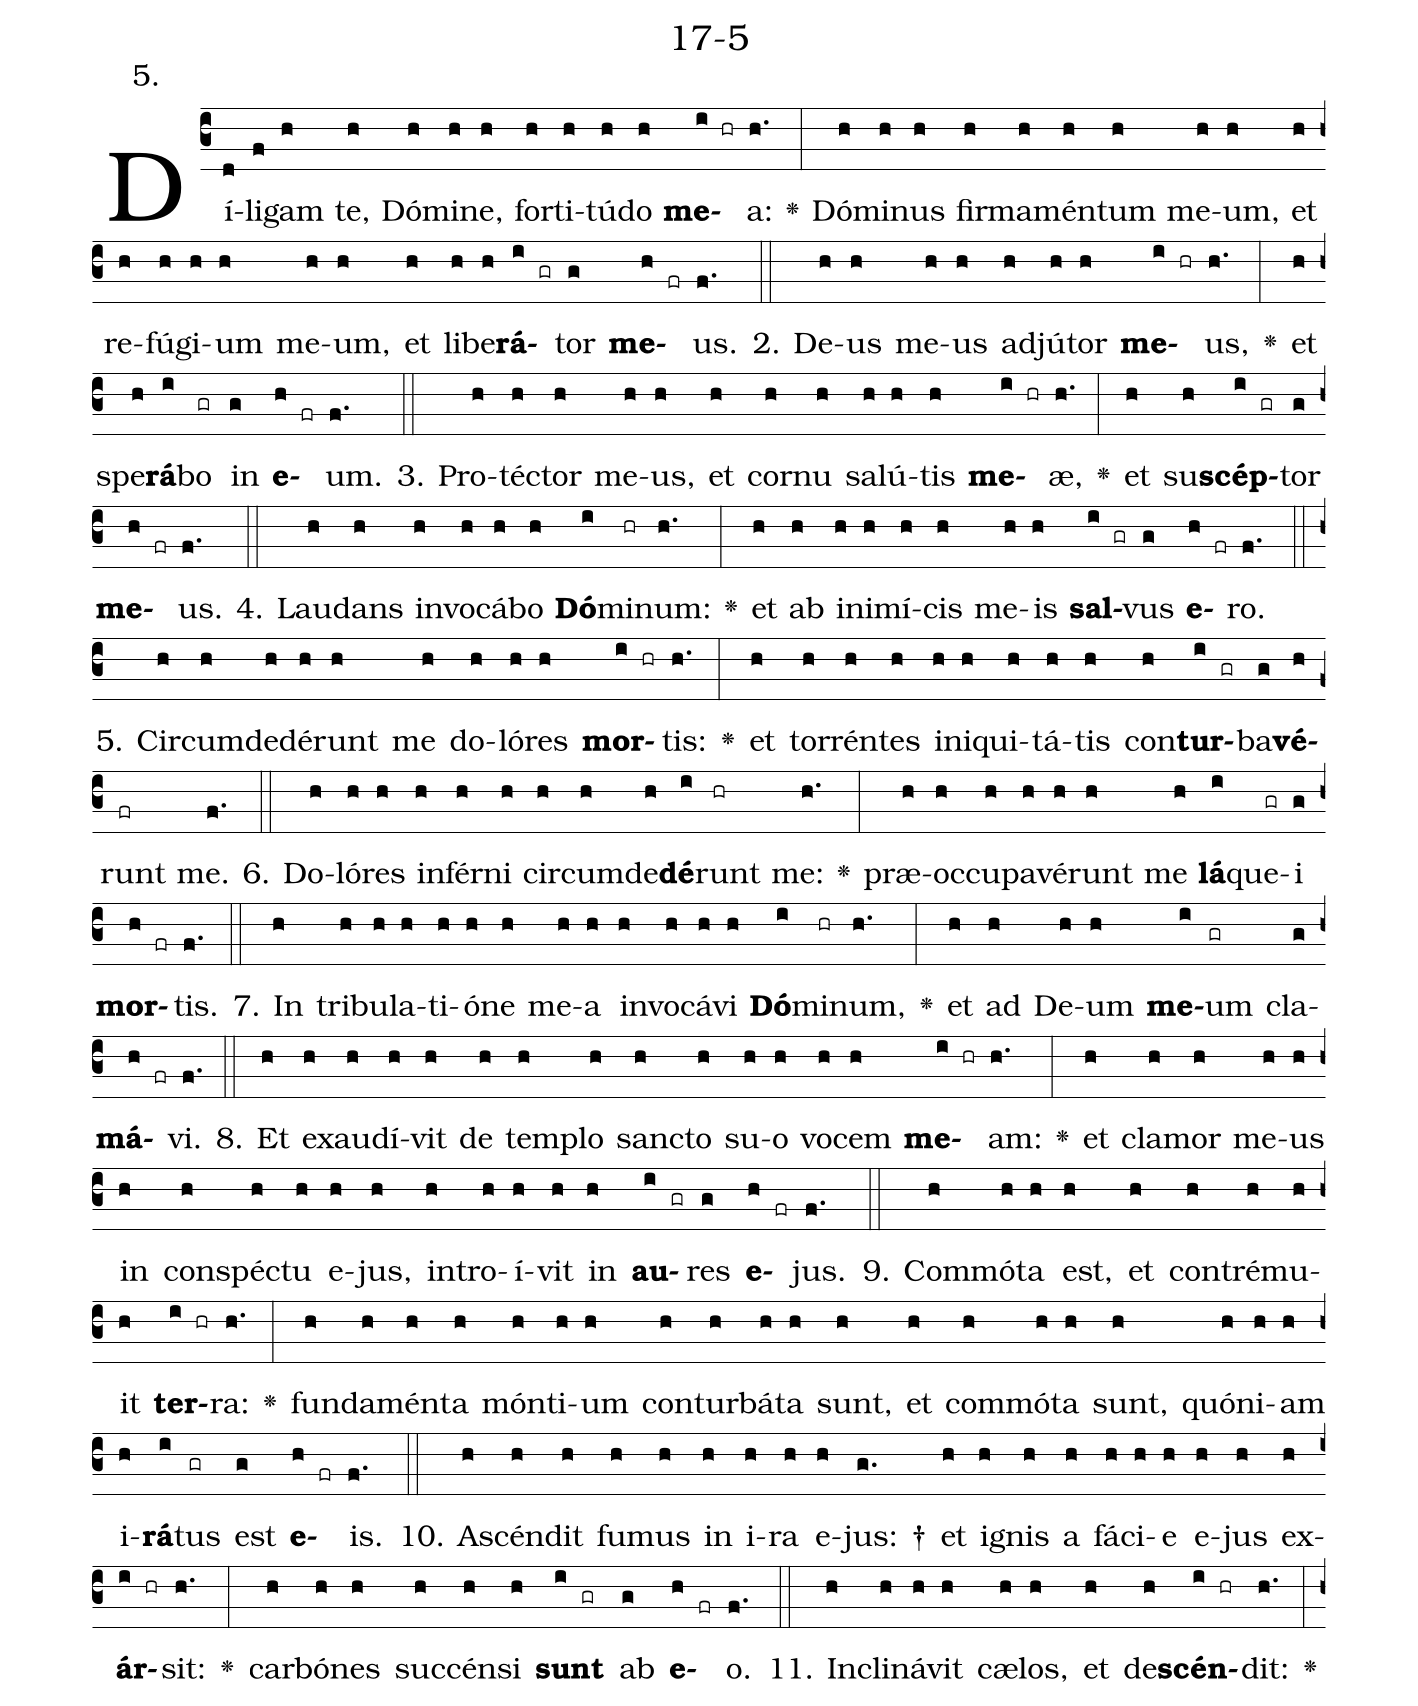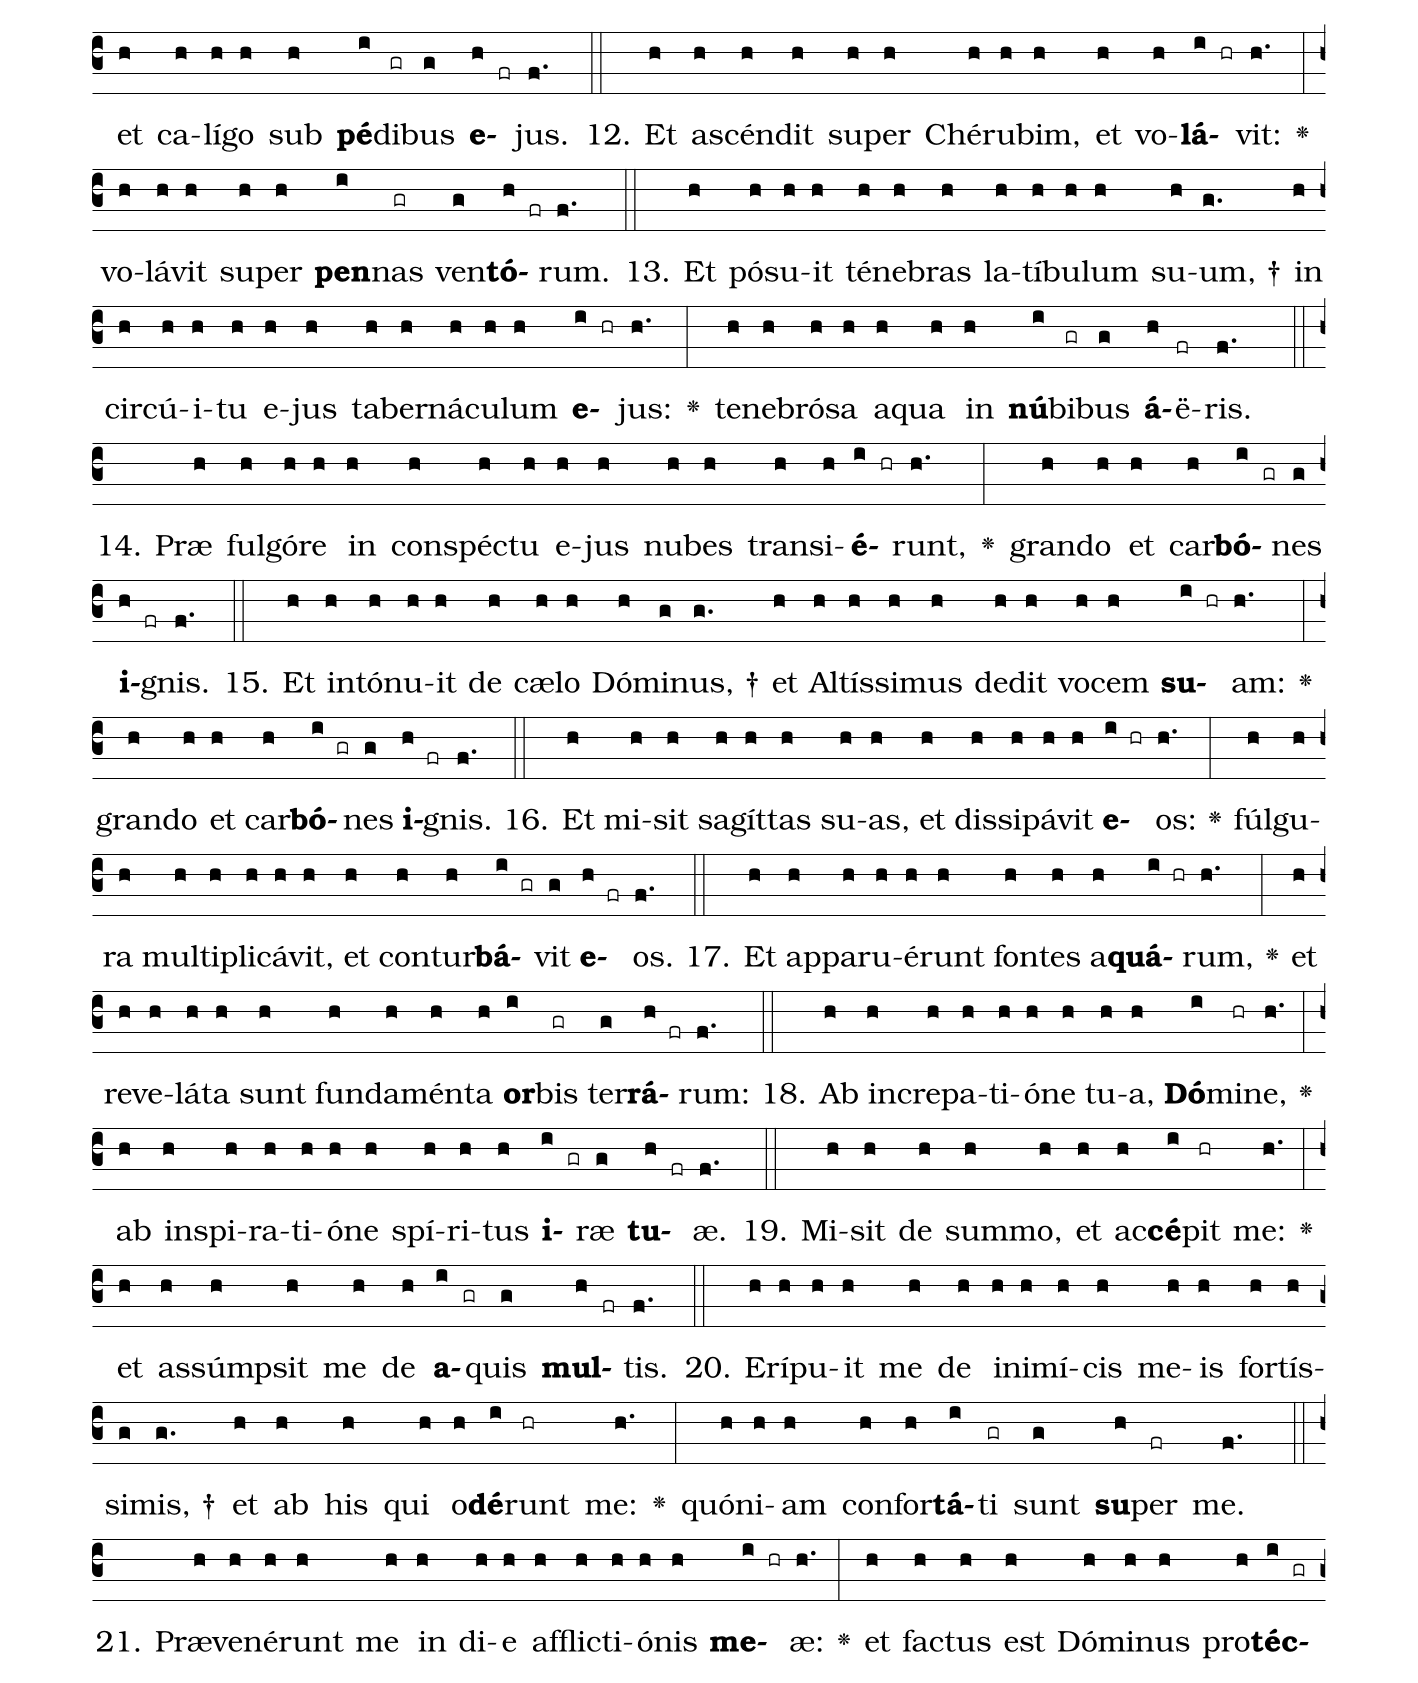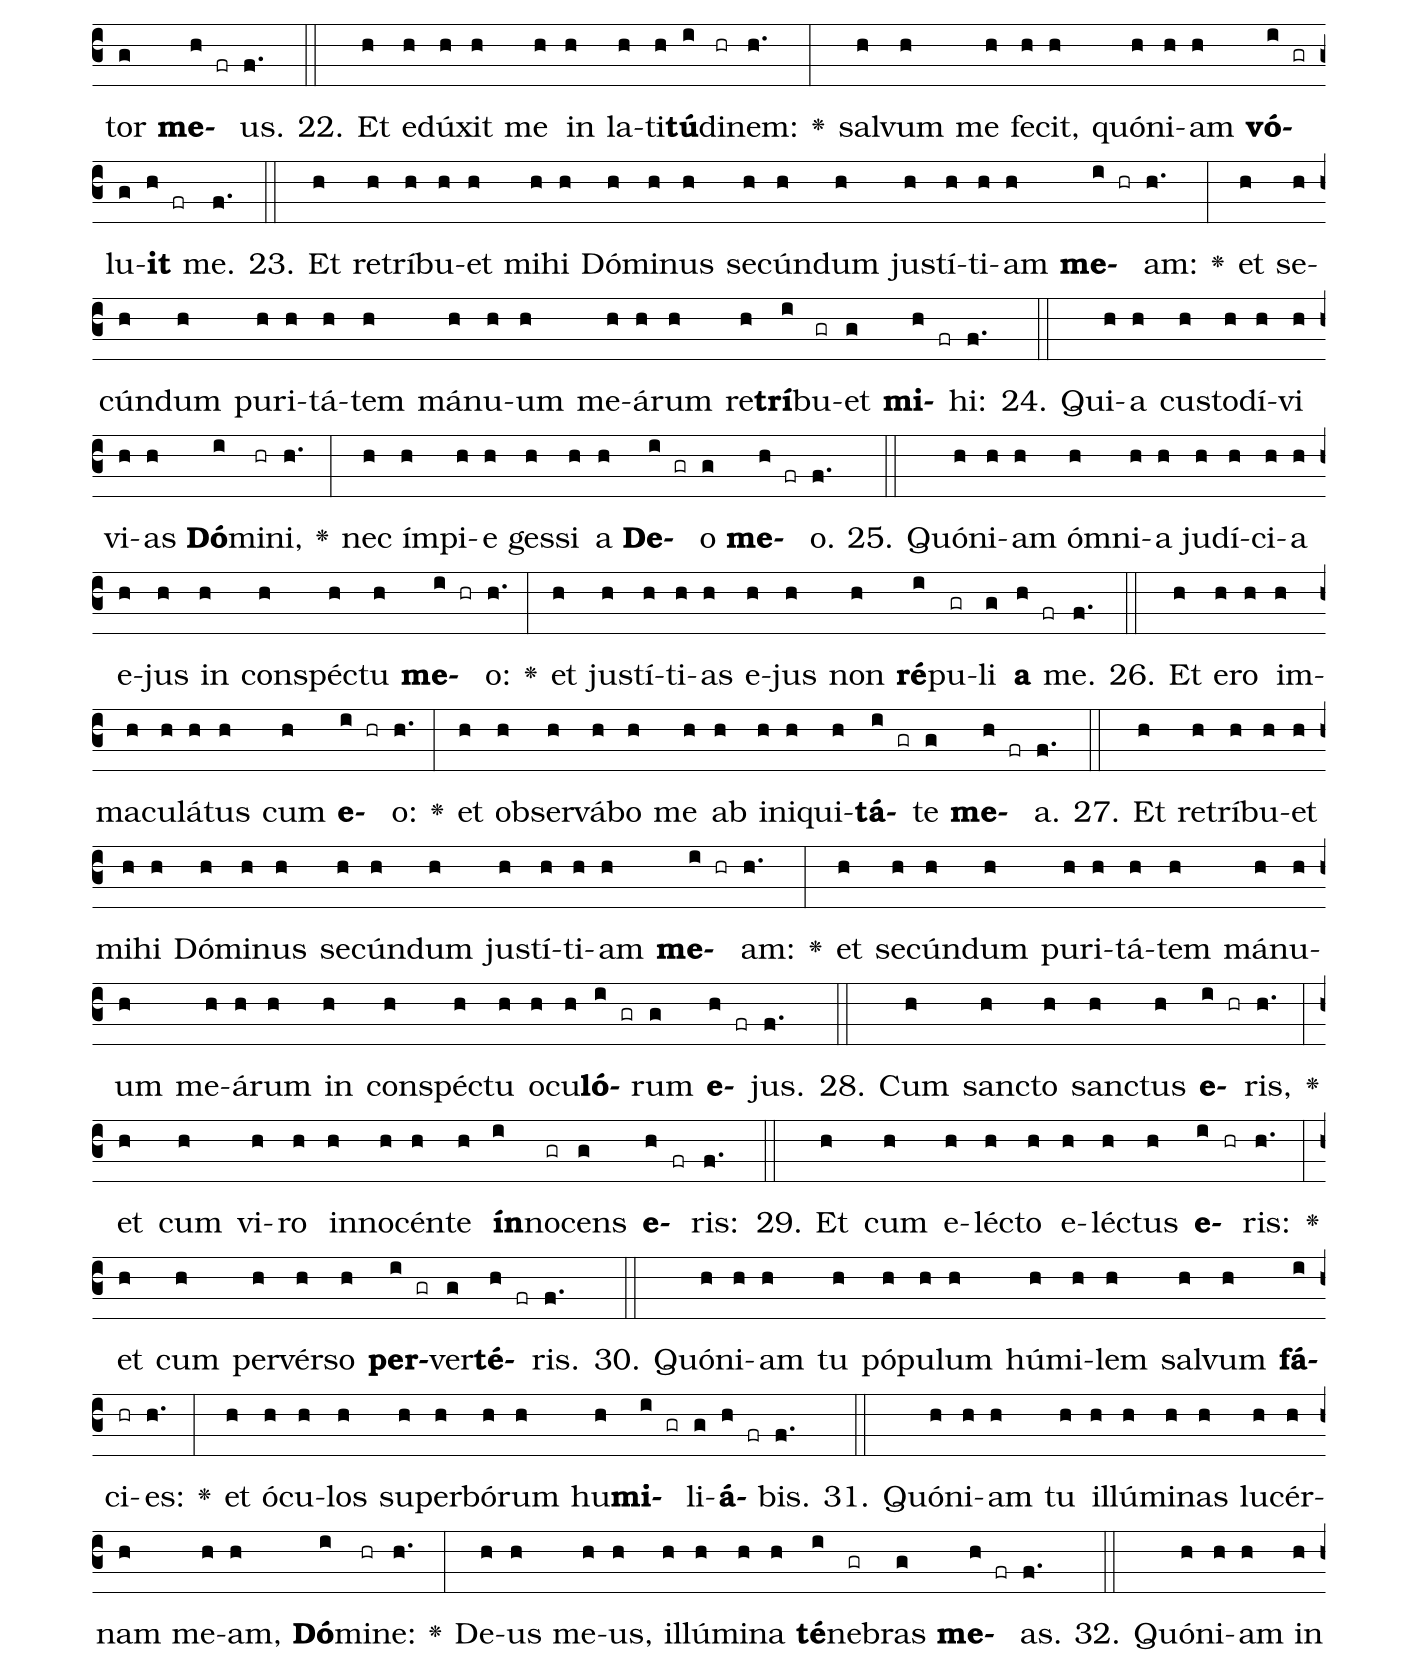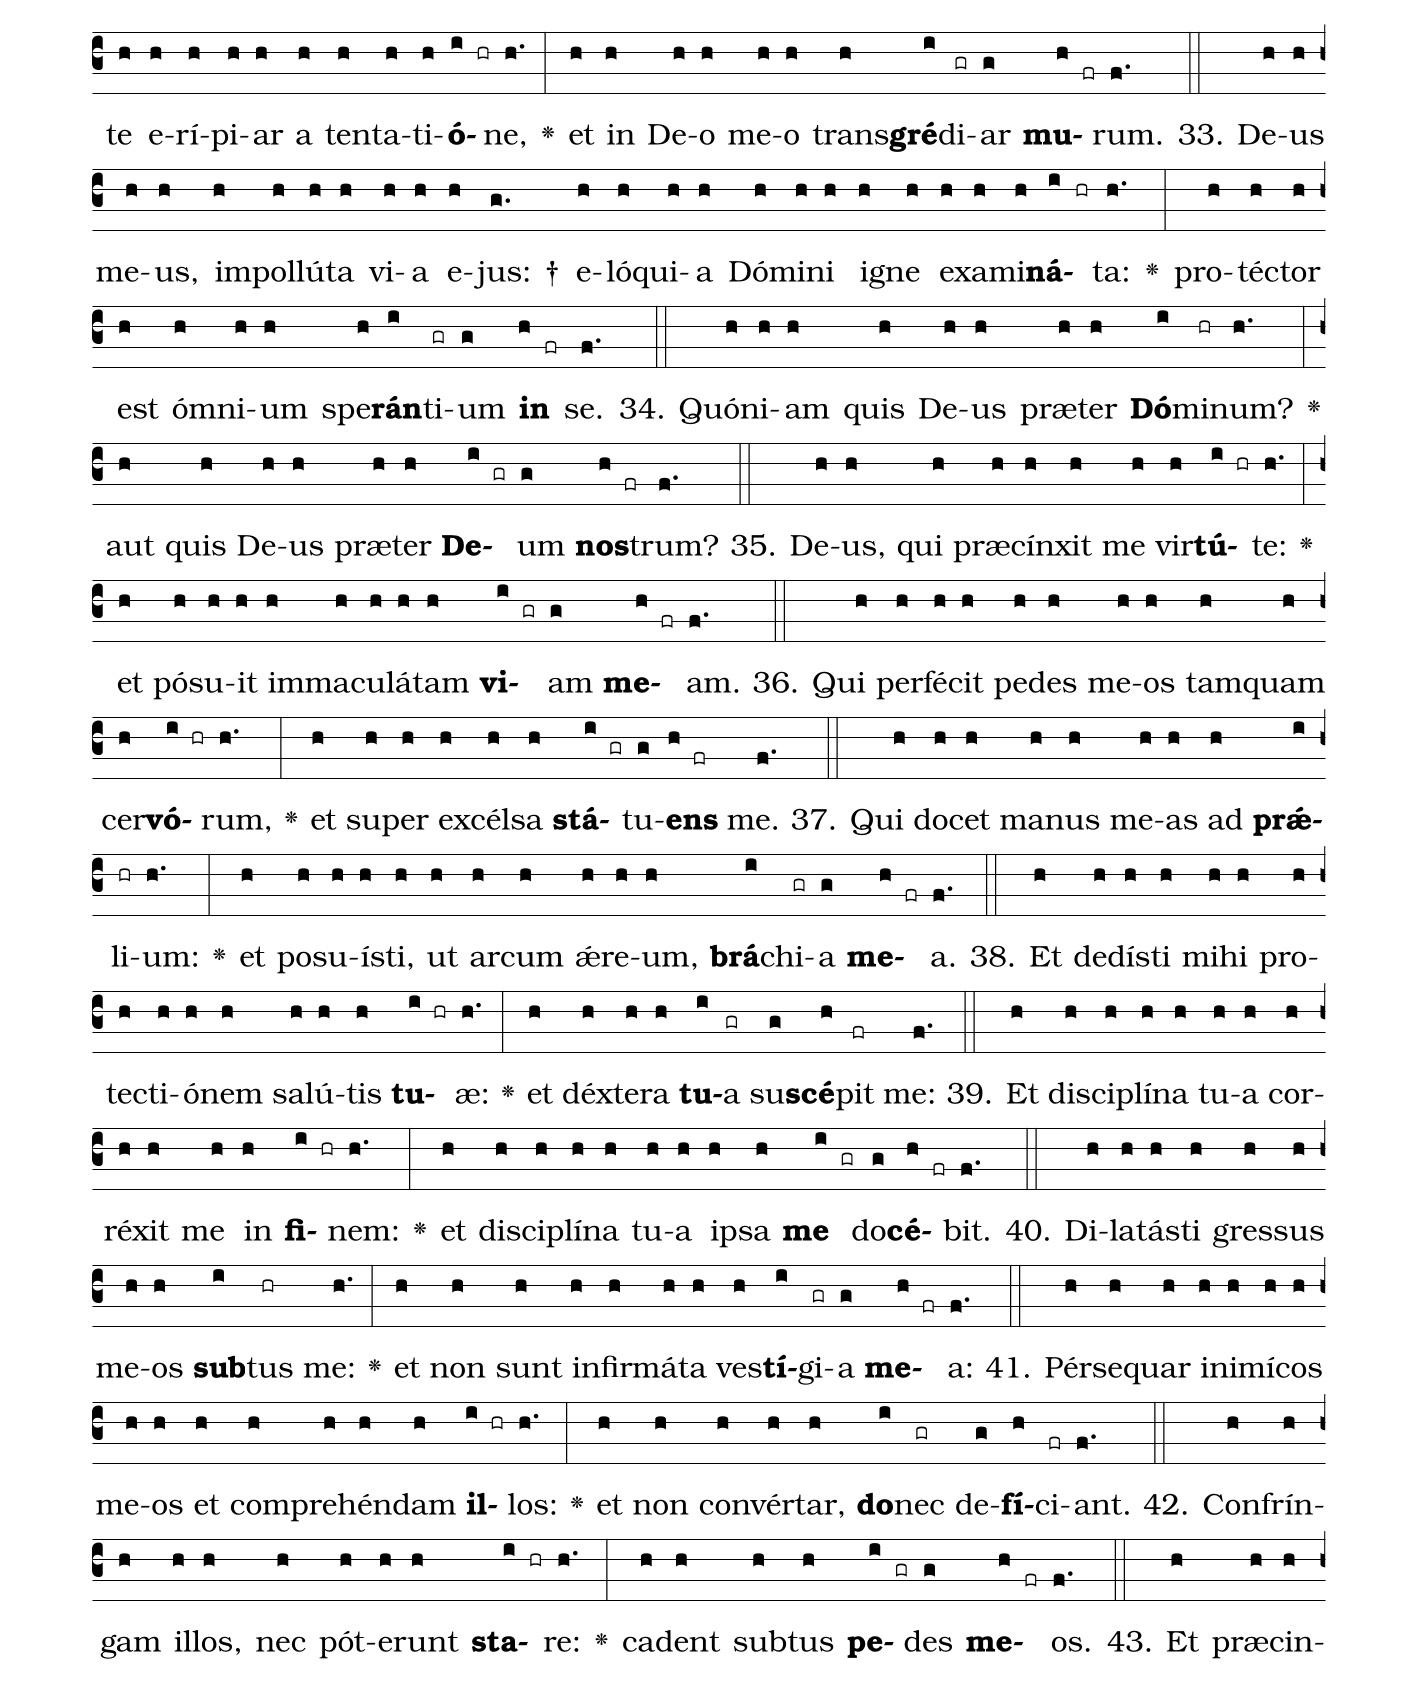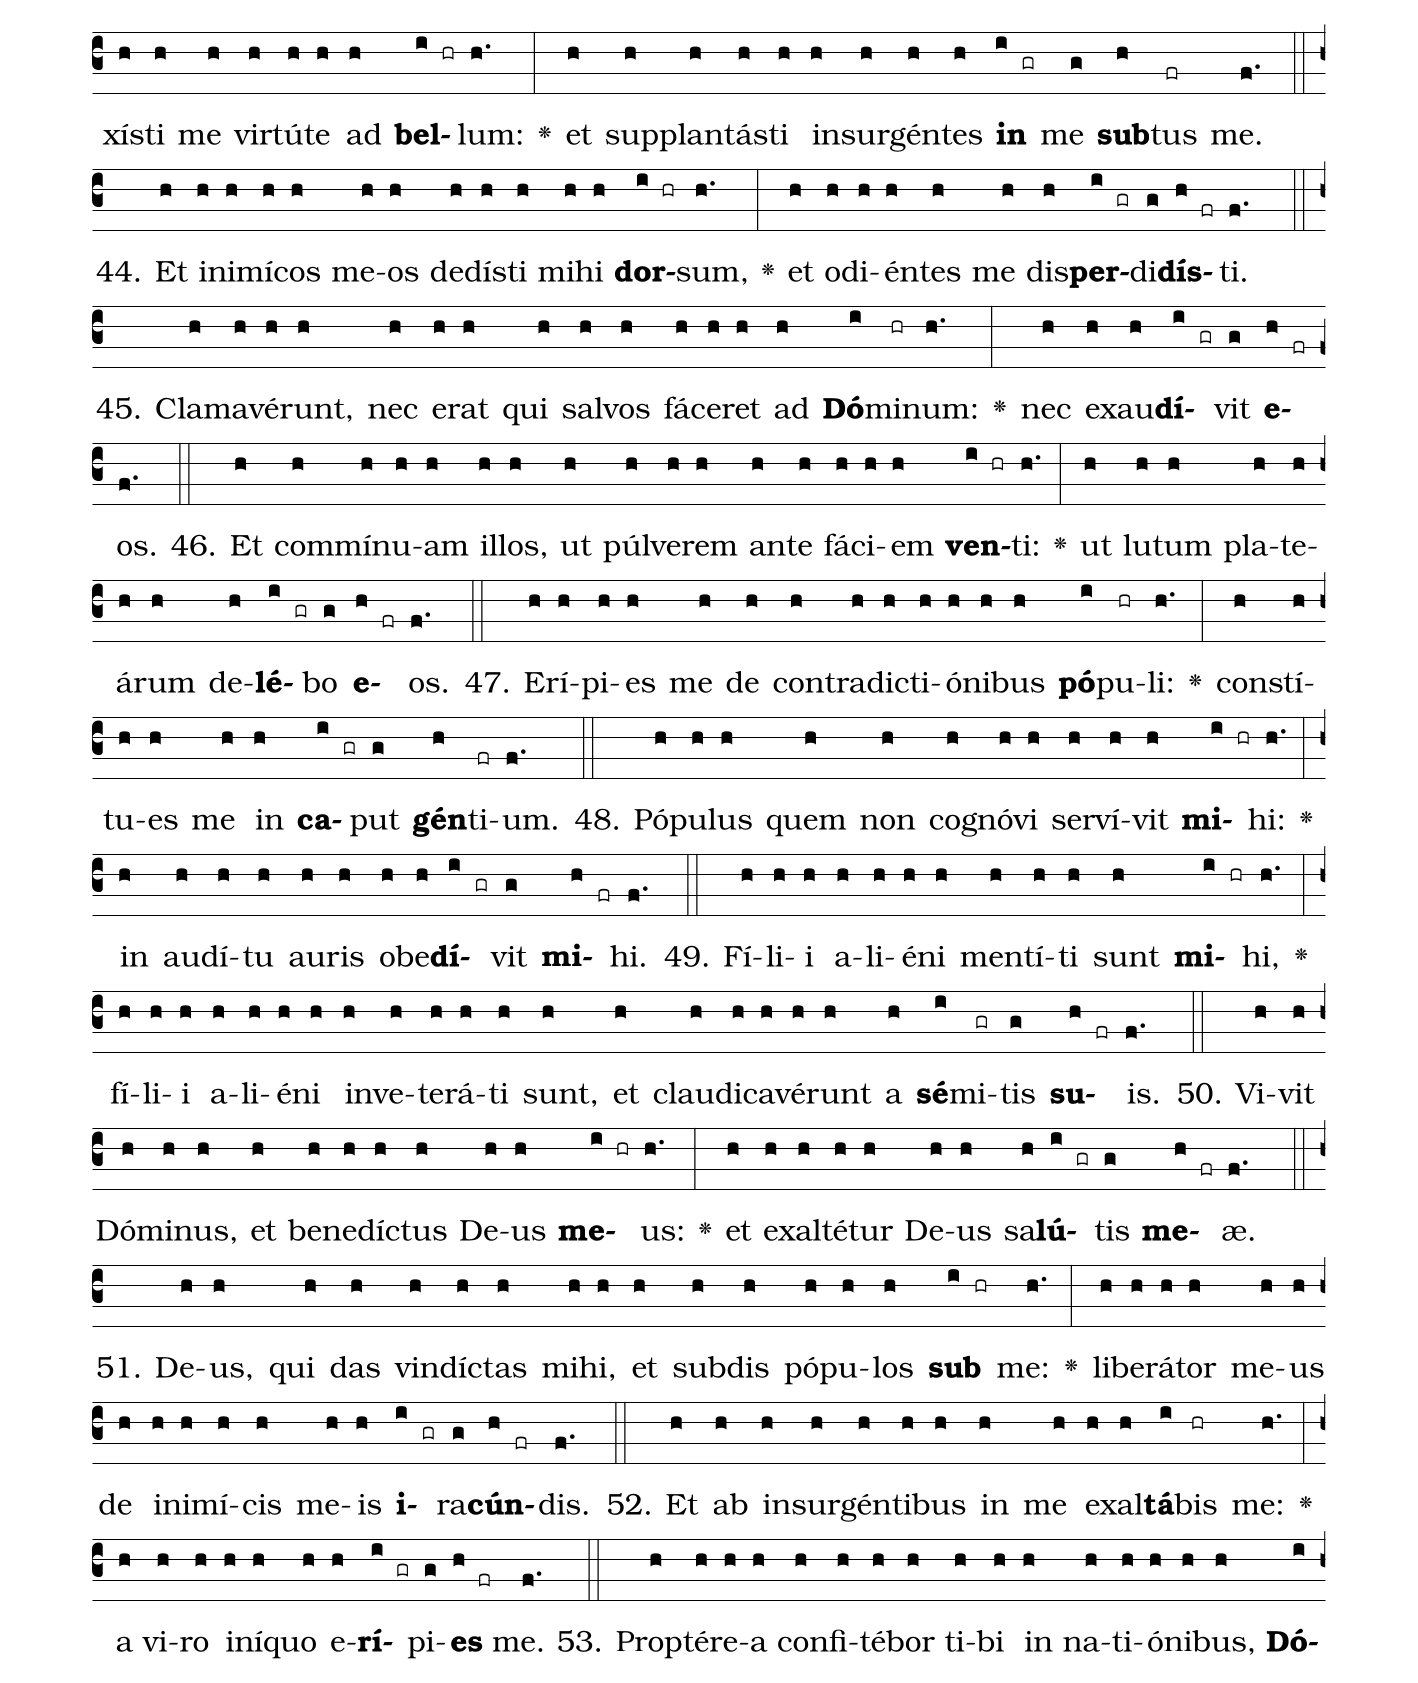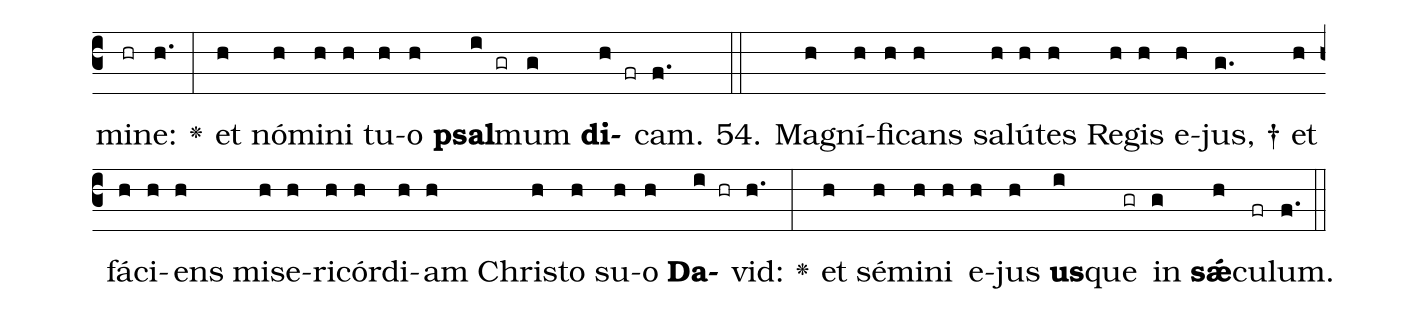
name: 17-5;
annotation: 5.;
%%
(c3)Dí(d)li(f)gam(h) te,(h) Dó(h)mi(h)ne,(h) for(h)ti(h)tú(h)do(h) <b>me</b>(i hr)a:(h.) <v>\greheightstar</v>(:) Dó(h)mi(h)nus(h) fir(h)ma(h)mén(h)tum(h) me(h)um,(h) et(h) re(h)fú(h)gi(h)um(h) me(h)um,(h) et(h) li(h)be(h)<b>rá</b>(i gr)tor(g) <b>me</b>(h fr)us.(f.) (::)
2. De(h)us(h) me(h)us(h) ad(h)jú(h)tor(h) <b>me</b>(i hr)us,(h.) <v>\greheightstar</v>(:) et(h) spe(h)<b>rá</b>(i)bo(gr) in(g) <b>e</b>(h fr)um.(f.) (::)
3. Pro(h)téc(h)tor(h) me(h)us,(h) et(h) cor(h)nu(h) sa(h)lú(h)tis(h) <b>me</b>(i hr)æ,(h.) <v>\greheightstar</v>(:) et(h) su(h)<b>scép</b>(i gr)tor(g) <b>me</b>(h fr)us.(f.) (::)
4. Lau(h)dans(h) in(h)vo(h)cá(h)bo(h) <b>Dó</b>(i)mi(hr)num:(h.) <v>\greheightstar</v>(:) et(h) ab(h) in(h)i(h)mí(h)cis(h) me(h)is(h) <b>sal</b>(i gr)vus(g) <b>e</b>(h fr)ro.(f.) (::)
5. Cir(h)cum(h)de(h)dé(h)runt(h) me(h) do(h)ló(h)res(h) <b>mor</b>(i hr)tis:(h.) <v>\greheightstar</v>(:) et(h) tor(h)rén(h)tes(h) in(h)i(h)qui(h)tá(h)tis(h) con(h)<b>tur</b>(i gr)ba(g)<b>vé</b>(h)runt(fr) me.(f.) (::)
6. Do(h)ló(h)res(h) in(h)fér(h)ni(h) cir(h)cum(h)de(h)<b>dé</b>(i)runt(hr) me:(h.) <v>\greheightstar</v>(:) præ(h)oc(h)cu(h)pa(h)vé(h)runt(h) me(h) <b>lá</b>(i)que(gr)i(g) <b>mor</b>(h fr)tis.(f.) (::)
7. In(h) tri(h)bu(h)la(h)ti(h)ó(h)ne(h) me(h)a(h) in(h)vo(h)cá(h)vi(h) <b>Dó</b>(i)mi(hr)num,(h.) <v>\greheightstar</v>(:) et(h) ad(h) De(h)um(h) <b>me</b>(i)um(gr) cla(g)<b>má</b>(h fr)vi.(f.) (::)
8. Et(h) ex(h)au(h)dí(h)vit(h) de(h) tem(h)plo(h) sanc(h)to(h) su(h)o(h) vo(h)cem(h) <b>me</b>(i hr)am:(h.) <v>\greheightstar</v>(:) et(h) cla(h)mor(h) me(h)us(h) in(h) con(h)spéc(h)tu(h) e(h)jus,(h) in(h)tro(h)í(h)vit(h) in(h) <b>au</b>(i gr)res(g) <b>e</b>(h fr)jus.(f.) (::)
9. Com(h)mó(h)ta(h) est,(h) et(h) con(h)tré(h)mu(h)it(h) <b>ter</b>(i hr)ra:(h.) <v>\greheightstar</v>(:) fun(h)da(h)mén(h)ta(h) món(h)ti(h)um(h) con(h)tur(h)bá(h)ta(h) sunt,(h) et(h) com(h)mó(h)ta(h) sunt,(h) quón(h)i(h)am(h) i(h)<b>rá</b>(i)tus(gr) est(g) <b>e</b>(h fr)is.(f.) (::)
10. A(h)scén(h)dit(h) fu(h)mus(h) in(h) i(h)ra(h) e(h)jus: †(g.) et(h) i(h)gnis(h) a(h) fá(h)ci(h)e(h) e(h)jus(h) ex(h)<b>ár</b>(i hr)sit:(h.) <v>\greheightstar</v>(:) car(h)bó(h)nes(h) suc(h)cén(h)si(h) <b>sunt</b>(i gr) ab(g) <b>e</b>(h fr)o.(f.) (::)
11. In(h)cli(h)ná(h)vit(h) cæ(h)los,(h) et(h) de(h)<b>scén</b>(i hr)dit:(h.) <v>\greheightstar</v>(:) et(h) ca(h)lí(h)go(h) sub(h) <b>pé</b>(i)di(gr)bus(g) <b>e</b>(h fr)jus.(f.) (::)
12. Et(h) a(h)scén(h)dit(h) su(h)per(h) Ché(h)ru(h)bim,(h) et(h) vo(h)<b>lá</b>(i hr)vit:(h.) <v>\greheightstar</v>(:) vo(h)lá(h)vit(h) su(h)per(h) <b>pen</b>(i)nas(gr) ven(g)<b>tó</b>(h fr)rum.(f.) (::)
13. Et(h) pó(h)su(h)it(h) té(h)ne(h)bras(h) la(h)tí(h)bu(h)lum(h) su(h)um, †(g.) in(h) cir(h)cú(h)i(h)tu(h) e(h)jus(h) ta(h)ber(h)ná(h)cu(h)lum(h) <b>e</b>(i hr)jus:(h.) <v>\greheightstar</v>(:) te(h)ne(h)bró(h)sa(h) a(h)qua(h) in(h) <b>nú</b>(i)bi(gr)bus(g) <b>á</b>(h)ë(fr)ris.(f.) (::)
14. Præ(h) ful(h)gó(h)re(h) in(h) con(h)spéc(h)tu(h) e(h)jus(h) nu(h)bes(h) trans(h)i(h)<b>é</b>(i hr)runt,(h.) <v>\greheightstar</v>(:) gran(h)do(h) et(h) car(h)<b>bó</b>(i gr)nes(g) <b>i</b>(h fr)gnis.(f.) (::)
15. Et(h) in(h)tó(h)nu(h)it(h) de(h) cæ(h)lo(h) Dó(h)mi(g)nus, †(g.) et(h) Al(h)tís(h)si(h)mus(h) de(h)dit(h) vo(h)cem(h) <b>su</b>(i hr)am:(h.) <v>\greheightstar</v>(:) gran(h)do(h) et(h) car(h)<b>bó</b>(i gr)nes(g) <b>i</b>(h fr)gnis.(f.) (::)
16. Et(h) mi(h)sit(h) sa(h)gít(h)tas(h) su(h)as,(h) et(h) dis(h)si(h)pá(h)vit(h) <b>e</b>(i hr)os:(h.) <v>\greheightstar</v>(:) fúl(h)gu(h)ra(h) mul(h)ti(h)pli(h)cá(h)vit,(h) et(h) con(h)tur(h)<b>bá</b>(i gr)vit(g) <b>e</b>(h fr)os.(f.) (::)
17. Et(h) ap(h)pa(h)ru(h)é(h)runt(h) fon(h)tes(h) a(h)<b>quá</b>(i hr)rum,(h.) <v>\greheightstar</v>(:) et(h) re(h)ve(h)lá(h)ta(h) sunt(h) fun(h)da(h)mén(h)ta(h) <b>or</b>(i)bis(gr) ter(g)<b>rá</b>(h fr)rum:(f.) (::)
18. Ab(h) in(h)cre(h)pa(h)ti(h)ó(h)ne(h) tu(h)a,(h) <b>Dó</b>(i)mi(hr)ne,(h.) <v>\greheightstar</v>(:) ab(h) in(h)spi(h)ra(h)ti(h)ó(h)ne(h) spí(h)ri(h)tus(h) <b>i</b>(i gr)ræ(g) <b>tu</b>(h fr)æ.(f.) (::)
19. Mi(h)sit(h) de(h) sum(h)mo,(h) et(h) ac(h)<b>cé</b>(i)pit(hr) me:(h.) <v>\greheightstar</v>(:) et(h) as(h)súmp(h)sit(h) me(h) de(h) <b>a</b>(i gr)quis(g) <b>mul</b>(h fr)tis.(f.) (::)
20. E(h)rí(h)pu(h)it(h) me(h) de(h) in(h)i(h)mí(h)cis(h) me(h)is(h) for(h)tís(h)si(g)mis, †(g.) et(h) ab(h) his(h) qui(h) o(h)<b>dé</b>(i)runt(hr) me:(h.) <v>\greheightstar</v>(:) quón(h)i(h)am(h) con(h)for(h)<b>tá</b>(i)ti(gr) sunt(g) <b>su</b>(h)per(fr) me.(f.) (::)
21. Præ(h)ve(h)né(h)runt(h) me(h) in(h) di(h)e(h) af(h)flic(h)ti(h)ó(h)nis(h) <b>me</b>(i hr)æ:(h.) <v>\greheightstar</v>(:) et(h) fac(h)tus(h) est(h) Dó(h)mi(h)nus(h) pro(h)<b>téc</b>(i gr)tor(g) <b>me</b>(h fr)us.(f.) (::)
22. Et(h) e(h)dú(h)xit(h) me(h) in(h) la(h)ti(h)<b>tú</b>(i)di(hr)nem:(h.) <v>\greheightstar</v>(:) sal(h)vum(h) me(h) fe(h)cit,(h) quón(h)i(h)am(h) <b>vó</b>(i gr)lu(g)<b>it</b>(h fr) me.(f.) (::)
23. Et(h) re(h)trí(h)bu(h)et(h) mi(h)hi(h) Dó(h)mi(h)nus(h) se(h)cún(h)dum(h) jus(h)tí(h)ti(h)am(h) <b>me</b>(i hr)am:(h.) <v>\greheightstar</v>(:) et(h) se(h)cún(h)dum(h) pu(h)ri(h)tá(h)tem(h) má(h)nu(h)um(h) me(h)á(h)rum(h) re(h)<b>trí</b>(i)bu(gr)et(g) <b>mi</b>(h fr)hi:(f.) (::)
24. Qui(h)a(h) cus(h)to(h)dí(h)vi(h) vi(h)as(h) <b>Dó</b>(i)mi(hr)ni,(h.) <v>\greheightstar</v>(:) nec(h) ím(h)pi(h)e(h) ges(h)si(h) a(h) <b>De</b>(i gr)o(g) <b>me</b>(h fr)o.(f.) (::)
25. Quón(h)i(h)am(h) óm(h)ni(h)a(h) ju(h)dí(h)ci(h)a(h) e(h)jus(h) in(h) con(h)spéc(h)tu(h) <b>me</b>(i hr)o:(h.) <v>\greheightstar</v>(:) et(h) jus(h)tí(h)ti(h)as(h) e(h)jus(h) non(h) <b>ré</b>(i)pu(gr)li(g) <b>a</b>(h fr) me.(f.) (::)
26. Et(h) e(h)ro(h) im(h)ma(h)cu(h)lá(h)tus(h) cum(h) <b>e</b>(i hr)o:(h.) <v>\greheightstar</v>(:) et(h) ob(h)ser(h)vá(h)bo(h) me(h) ab(h) in(h)i(h)qui(h)<b>tá</b>(i gr)te(g) <b>me</b>(h fr)a.(f.) (::)
27. Et(h) re(h)trí(h)bu(h)et(h) mi(h)hi(h) Dó(h)mi(h)nus(h) se(h)cún(h)dum(h) jus(h)tí(h)ti(h)am(h) <b>me</b>(i hr)am:(h.) <v>\greheightstar</v>(:) et(h) se(h)cún(h)dum(h) pu(h)ri(h)tá(h)tem(h) má(h)nu(h)um(h) me(h)á(h)rum(h) in(h) con(h)spéc(h)tu(h) o(h)cu(h)<b>ló</b>(i gr)rum(g) <b>e</b>(h fr)jus.(f.) (::)
28. Cum(h) sanc(h)to(h) sanc(h)tus(h) <b>e</b>(i hr)ris,(h.) <v>\greheightstar</v>(:) et(h) cum(h) vi(h)ro(h) in(h)no(h)cén(h)te(h) <b>ín</b>(i)no(gr)cens(g) <b>e</b>(h fr)ris:(f.) (::)
29. Et(h) cum(h) e(h)léc(h)to(h) e(h)léc(h)tus(h) <b>e</b>(i hr)ris:(h.) <v>\greheightstar</v>(:) et(h) cum(h) per(h)vér(h)so(h) <b>per</b>(i gr)ver(g)<b>té</b>(h fr)ris.(f.) (::)
30. Quón(h)i(h)am(h) tu(h) pó(h)pu(h)lum(h) hú(h)mi(h)lem(h) sal(h)vum(h) <b>fá</b>(i)ci(hr)es:(h.) <v>\greheightstar</v>(:) et(h) ó(h)cu(h)los(h) su(h)per(h)bó(h)rum(h) hu(h)<b>mi</b>(i gr)li(g)<b>á</b>(h fr)bis.(f.) (::)
31. Quón(h)i(h)am(h) tu(h) il(h)lú(h)mi(h)nas(h) lu(h)cér(h)nam(h) me(h)am,(h) <b>Dó</b>(i)mi(hr)ne:(h.) <v>\greheightstar</v>(:) De(h)us(h) me(h)us,(h) il(h)lú(h)mi(h)na(h) <b>té</b>(i)ne(gr)bras(g) <b>me</b>(h fr)as.(f.) (::)
32. Quón(h)i(h)am(h) in(h) te(h) e(h)rí(h)pi(h)ar(h) a(h) ten(h)ta(h)ti(h)<b>ó</b>(i hr)ne,(h.) <v>\greheightstar</v>(:) et(h) in(h) De(h)o(h) me(h)o(h) trans(h)<b>gré</b>(i)di(gr)ar(g) <b>mu</b>(h fr)rum.(f.) (::)
33. De(h)us(h) me(h)us,(h) im(h)pol(h)lú(h)ta(h) vi(h)a(h) e(h)jus: †(g.) e(h)ló(h)qui(h)a(h) Dó(h)mi(h)ni(h) i(h)gne(h) ex(h)a(h)mi(h)<b>ná</b>(i hr)ta:(h.) <v>\greheightstar</v>(:) pro(h)téc(h)tor(h) est(h) óm(h)ni(h)um(h) spe(h)<b>rán</b>(i)ti(gr)um(g) <b>in</b>(h fr) se.(f.) (::)
34. Quón(h)i(h)am(h) quis(h) De(h)us(h) præ(h)ter(h) <b>Dó</b>(i)mi(hr)num?(h.) <v>\greheightstar</v>(:) aut(h) quis(h) De(h)us(h) præ(h)ter(h) <b>De</b>(i gr)um(g) <b>nos</b>(h fr)trum?(f.) (::)
35. De(h)us,(h) qui(h) præ(h)cín(h)xit(h) me(h) vir(h)<b>tú</b>(i hr)te:(h.) <v>\greheightstar</v>(:) et(h) pó(h)su(h)it(h) im(h)ma(h)cu(h)lá(h)tam(h) <b>vi</b>(i gr)am(g) <b>me</b>(h fr)am.(f.) (::)
36. Qui(h) per(h)fé(h)cit(h) pe(h)des(h) me(h)os(h) tam(h)quam(h) cer(h)<b>vó</b>(i hr)rum,(h.) <v>\greheightstar</v>(:) et(h) su(h)per(h) ex(h)cél(h)sa(h) <b>stá</b>(i gr)tu(g)<b>ens</b>(h fr) me.(f.) (::)
37. Qui(h) do(h)cet(h) ma(h)nus(h) me(h)as(h) ad(h) <b>prǽ</b>(i)li(hr)um:(h.) <v>\greheightstar</v>(:) et(h) po(h)su(h)ís(h)ti,(h) ut(h) ar(h)cum(h) ǽ(h)re(h)um,(h) <b>brá</b>(i)chi(gr)a(g) <b>me</b>(h fr)a.(f.) (::)
38. Et(h) de(h)dís(h)ti(h) mi(h)hi(h) pro(h)tec(h)ti(h)ó(h)nem(h) sa(h)lú(h)tis(h) <b>tu</b>(i hr)æ:(h.) <v>\greheightstar</v>(:) et(h) déx(h)te(h)ra(h) <b>tu</b>(i)a(gr) su(g)<b>scé</b>(h)pit(fr) me:(f.) (::)
39. Et(h) di(h)sci(h)plí(h)na(h) tu(h)a(h) cor(h)ré(h)xit(h) me(h) in(h) <b>fi</b>(i hr)nem:(h.) <v>\greheightstar</v>(:) et(h) di(h)sci(h)plí(h)na(h) tu(h)a(h) ip(h)sa(h) <b>me</b>(i gr) do(g)<b>cé</b>(h fr)bit.(f.) (::)
40. Di(h)la(h)tás(h)ti(h) gres(h)sus(h) me(h)os(h) <b>sub</b>(i)tus(hr) me:(h.) <v>\greheightstar</v>(:) et(h) non(h) sunt(h) in(h)fir(h)má(h)ta(h) ves(h)<b>tí</b>(i)gi(gr)a(g) <b>me</b>(h fr)a:(f.) (::)
41. Pér(h)se(h)quar(h) in(h)i(h)mí(h)cos(h) me(h)os(h) et(h) com(h)pre(h)hén(h)dam(h) <b>il</b>(i hr)los:(h.) <v>\greheightstar</v>(:) et(h) non(h) con(h)vér(h)tar,(h) <b>do</b>(i)nec(gr) de(g)<b>fí</b>(h)ci(fr)ant.(f.) (::)
42. Con(h)frín(h)gam(h) il(h)los,(h) nec(h) pót(h)e(h)runt(h) <b>sta</b>(i hr)re:(h.) <v>\greheightstar</v>(:) ca(h)dent(h) sub(h)tus(h) <b>pe</b>(i gr)des(g) <b>me</b>(h fr)os.(f.) (::)
43. Et(h) præ(h)cin(h)xís(h)ti(h) me(h) vir(h)tú(h)te(h) ad(h) <b>bel</b>(i hr)lum:(h.) <v>\greheightstar</v>(:) et(h) sup(h)plan(h)tás(h)ti(h) in(h)sur(h)gén(h)tes(h) <b>in</b>(i gr) me(g) <b>sub</b>(h)tus(fr) me.(f.) (::)
44. Et(h) in(h)i(h)mí(h)cos(h) me(h)os(h) de(h)dís(h)ti(h) mi(h)hi(h) <b>dor</b>(i hr)sum,(h.) <v>\greheightstar</v>(:) et(h) o(h)di(h)én(h)tes(h) me(h) dis(h)<b>per</b>(i gr)di(g)<b>dís</b>(h fr)ti.(f.) (::)
45. Cla(h)ma(h)vé(h)runt,(h) nec(h) e(h)rat(h) qui(h) sal(h)vos(h) fá(h)ce(h)ret(h) ad(h) <b>Dó</b>(i)mi(hr)num:(h.) <v>\greheightstar</v>(:) nec(h) ex(h)au(h)<b>dí</b>(i gr)vit(g) <b>e</b>(h fr)os.(f.) (::)
46. Et(h) com(h)mí(h)nu(h)am(h) il(h)los,(h) ut(h) púl(h)ve(h)rem(h) an(h)te(h) fá(h)ci(h)em(h) <b>ven</b>(i hr)ti:(h.) <v>\greheightstar</v>(:) ut(h) lu(h)tum(h) pla(h)te(h)á(h)rum(h) de(h)<b>lé</b>(i gr)bo(g) <b>e</b>(h fr)os.(f.) (::)
47. E(h)rí(h)pi(h)es(h) me(h) de(h) con(h)tra(h)dic(h)ti(h)ó(h)ni(h)bus(h) <b>pó</b>(i)pu(hr)li:(h.) <v>\greheightstar</v>(:) con(h)stí(h)tu(h)es(h) me(h) in(h) <b>ca</b>(i gr)put(g) <b>gén</b>(h)ti(fr)um.(f.) (::)
48. Pó(h)pu(h)lus(h) quem(h) non(h) co(h)gnó(h)vi(h) ser(h)ví(h)vit(h) <b>mi</b>(i hr)hi:(h.) <v>\greheightstar</v>(:) in(h) au(h)dí(h)tu(h) au(h)ris(h) ob(h)e(h)<b>dí</b>(i gr)vit(g) <b>mi</b>(h fr)hi.(f.) (::)
49. Fí(h)li(h)i(h) a(h)li(h)é(h)ni(h) men(h)tí(h)ti(h) sunt(h) <b>mi</b>(i hr)hi,(h.) <v>\greheightstar</v>(:) fí(h)li(h)i(h) a(h)li(h)é(h)ni(h) in(h)ve(h)te(h)rá(h)ti(h) sunt,(h) et(h) clau(h)di(h)ca(h)vé(h)runt(h) a(h) <b>sé</b>(i)mi(gr)tis(g) <b>su</b>(h fr)is.(f.) (::)
50. Vi(h)vit(h) Dó(h)mi(h)nus,(h) et(h) be(h)ne(h)díc(h)tus(h) De(h)us(h) <b>me</b>(i hr)us:(h.) <v>\greheightstar</v>(:) et(h) ex(h)al(h)té(h)tur(h) De(h)us(h) sa(h)<b>lú</b>(i gr)tis(g) <b>me</b>(h fr)æ.(f.) (::)
51. De(h)us,(h) qui(h) das(h) vin(h)díc(h)tas(h) mi(h)hi,(h) et(h) sub(h)dis(h) pó(h)pu(h)los(h) <b>sub</b>(i hr) me:(h.) <v>\greheightstar</v>(:) li(h)be(h)rá(h)tor(h) me(h)us(h) de(h) in(h)i(h)mí(h)cis(h) me(h)is(h) <b>i</b>(i gr)ra(g)<b>cún</b>(h fr)dis.(f.) (::)
52. Et(h) ab(h) in(h)sur(h)gén(h)ti(h)bus(h) in(h) me(h) ex(h)al(h)<b>tá</b>(i)bis(hr) me:(h.) <v>\greheightstar</v>(:) a(h) vi(h)ro(h) in(h)í(h)quo(h) e(h)<b>rí</b>(i gr)pi(g)<b>es</b>(h fr) me.(f.) (::)
53. Prop(h)tér(h)e(h)a(h) con(h)fi(h)té(h)bor(h) ti(h)bi(h) in(h) na(h)ti(h)ó(h)ni(h)bus,(h) <b>Dó</b>(i)mi(hr)ne:(h.) <v>\greheightstar</v>(:) et(h) nó(h)mi(h)ni(h) tu(h)o(h) <b>psal</b>(i gr)mum(g) <b>di</b>(h fr)cam.(f.) (::)
54. Ma(h)gní(h)fi(h)cans(h) sa(h)lú(h)tes(h) Re(h)gis(h) e(h)jus, †(g.) et(h) fá(h)ci(h)ens(h) mi(h)se(h)ri(h)cór(h)di(h)am(h) Chris(h)to(h) su(h)o(h) <b>Da</b>(i hr)vid:(h.) <v>\greheightstar</v>(:) et(h) sé(h)mi(h)ni(h) e(h)jus(h) <b>us</b>(i)que(gr) in(g) <b>sǽ</b>(h)cu(fr)lum.(f.) (::)
